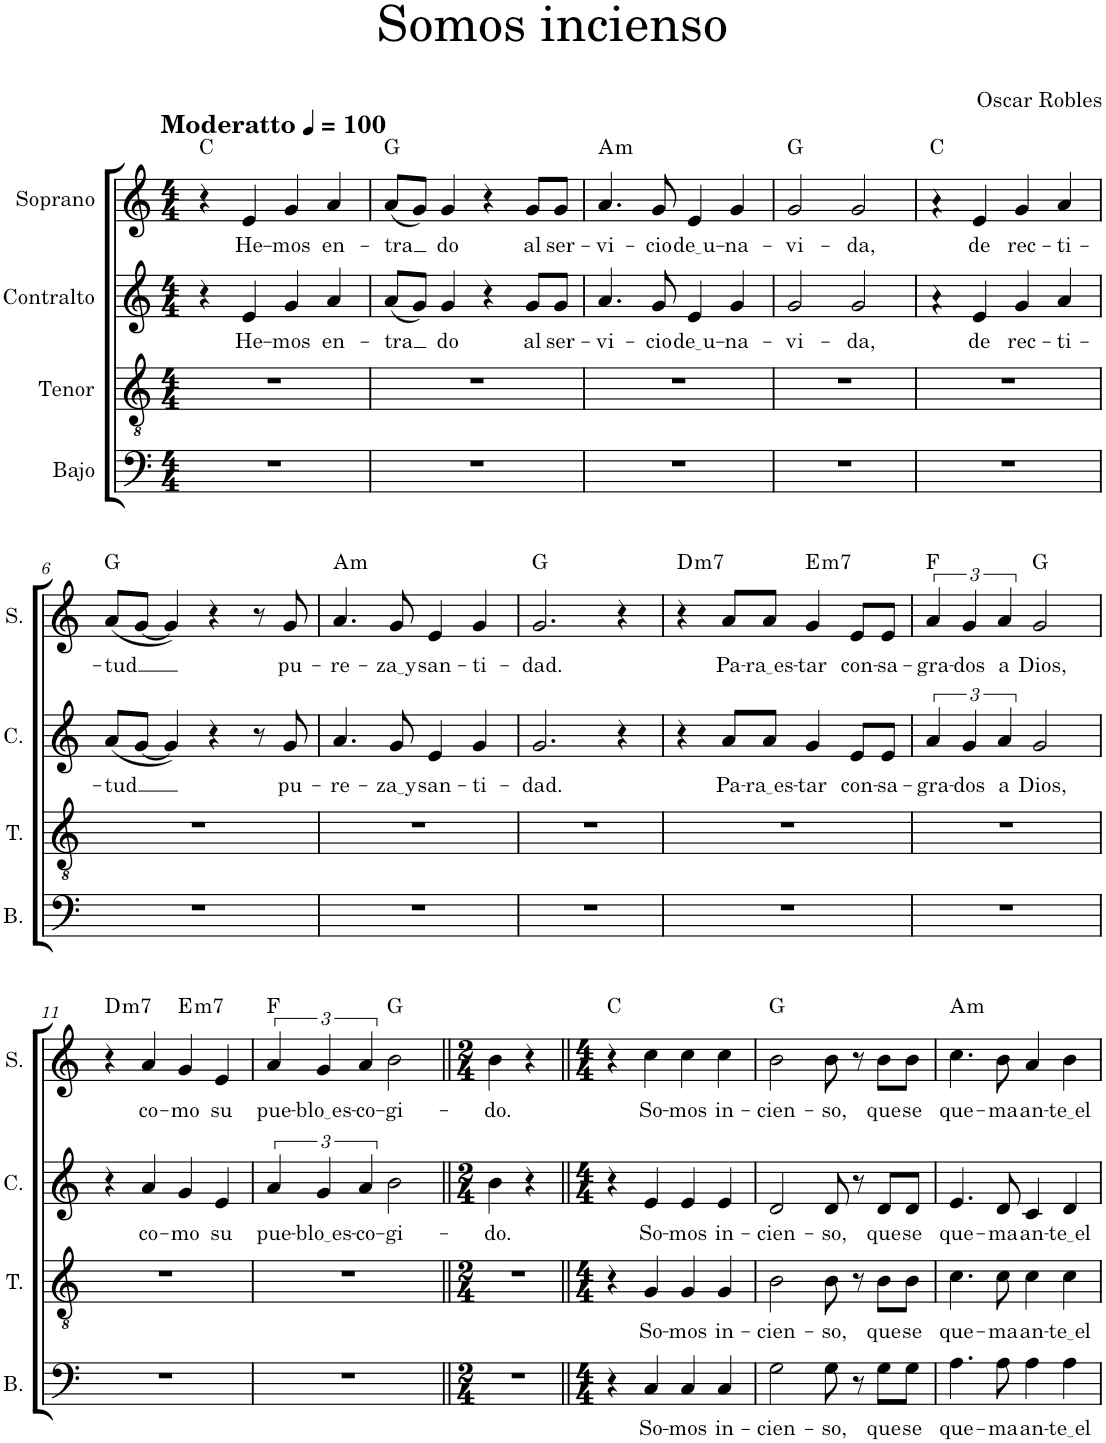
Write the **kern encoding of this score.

**kern	**text	**kern	**text	**kern	**text	**kern	**text	**harte
*part4	*part4	*part3	*part3	*part2	*part2	*part1	*part1	*part1
*staff4	*staff4	*staff3	*staff3	*staff2	*staff2	*staff1	*staff1	*
*I"Bajo	*	*I"Tenor	*	*I"Contralto	*	*I"Soprano	*	*
*I'B.	*	*I'T.	*	*I'C.	*	*I'S.	*	*
*clefF4	*	*clefGv2	*	*clefG2	*	*clefG2	*	*
*k[]	*	*k[]	*	*k[]	*	*k[]	*	*
*M4/4	*	*M4/4	*	*M4/4	*	*M4/4	*	*
*MM100	*	*MM100	*	*MM100	*	*MM100	*	*
=1	=1	=1	=1	=1	=1	=1	=1	=1
!	!	!	!	!	!	!LO:TX:a:B:t=Moderatto	!	!
1r	.	1r	.	4r	.	4r	.	C:maj
!	!	!	!	!	!LO:LY:b	!	!LO:LY:b	!
.	.	.	.	4e/	He-	4e/	He-	.
!	!	!	!	!	!LO:LY:b	!	!LO:LY:b	!
.	.	.	.	4g/	-mos	4g/	-mos	.
!	!	!	!	!	!LO:LY:b	!	!LO:LY:b	!
.	.	.	.	4a/	en-	4a/	en-	.
=2	=2	=2	=2	=2	=2	=2	=2	=2
!	!	!	!	!	!LO:LY:b	!	!LO:LY:b	!
1r	.	1r	.	(8a/L	-tra	(8a/L	-tra	G:maj
.	.	.	.	8g/J)	.	8g/J)	.	.
!	!	!	!	!	!LO:LY:b	!	!LO:LY:b	!
.	.	.	.	4g/	do	4g/	do	.
.	.	.	.	4r	.	4r	.	.
!	!	!	!	!	!LO:LY:b	!	!LO:LY:b	!
.	.	.	.	8g/L	al	8g/L	al	.
!	!	!	!	!	!LO:LY:b	!	!LO:LY:b	!
.	.	.	.	8g/J	ser-	8g/J	ser-	.
=3	=3	=3	=3	=3	=3	=3	=3	=3
!	!	!	!	!	!LO:LY:b	!	!LO:LY:b	!LO:H:kt=m
1r	.	1r	.	4.a/	-vi-	4.a/	-vi-	A:min
!	!	!	!	!	!LO:LY:b	!	!LO:LY:b	!
.	.	.	.	8g/	-cio	8g/	-cio	.
!	!	!	!	!	!LO:LY:b	!	!LO:LY:b	!
.	.	.	.	4e/	de u	4e/	de u	.
!	!	!	!	!	!LO:LY:b	!	!LO:LY:b	!
.	.	.	.	4g/	-na-	4g/	-na-	.
=4	=4	=4	=4	=4	=4	=4	=4	=4
!	!	!	!	!	!LO:LY:b	!	!LO:LY:b	!
1r	.	1r	.	2g/	-vi-	2g/	-vi-	G:maj
!	!	!	!	!	!LO:LY:b	!	!LO:LY:b	!
.	.	.	.	2g/	-da,	2g/	-da,	.
=5	=5	=5	=5	=5	=5	=5	=5	=5
1r	.	1r	.	4ra	.	4ra	.	C:maj
!	!	!	!	!	!LO:LY:b	!	!LO:LY:b	!
.	.	.	.	4e/	de	4e/	de	.
!	!	!	!	!	!LO:LY:b	!	!LO:LY:b	!
.	.	.	.	4g/	rec-	4g/	rec-	.
!	!	!	!	!	!LO:LY:b	!	!LO:LY:b	!
.	.	.	.	4a/	-ti-	4a/	-ti-	.
!!LO:LB:g=z
=6	=6	=6	=6	=6	=6	=6	=6	=6
!	!	!	!	!	!LO:LY:b	!	!LO:LY:b	!
1r	.	1r	.	(8a/L	-tud	(8a/L	-tud	G:maj
.	.	.	.	[8g/J	.	[8g/J	.	.
.	.	.	.	4g/])	.	4g/])	.	.
.	.	.	.	4r	.	4r	.	.
.	.	.	.	8r	.	8r	.	.
!	!	!	!	!	!LO:LY:b	!	!LO:LY:b	!
.	.	.	.	8g/	pu-	8g/	pu-	.
=7	=7	=7	=7	=7	=7	=7	=7	=7
!	!	!	!	!	!LO:LY:b	!	!LO:LY:b	!LO:H:kt=m
1r	.	1r	.	4.a/	-re-	4.a/	-re-	A:min
!	!	!	!	!	!LO:LY:b	!	!LO:LY:b	!
.	.	.	.	8g/	za y	8g/	za y	.
!	!	!	!	!	!LO:LY:b	!	!LO:LY:b	!
.	.	.	.	4e/	san-	4e/	san-	.
!	!	!	!	!	!LO:LY:b	!	!LO:LY:b	!
.	.	.	.	4g/	-ti-	4g/	-ti-	.
=8	=8	=8	=8	=8	=8	=8	=8	=8
!	!	!	!	!	!LO:LY:b	!	!LO:LY:b	!
1r	.	1r	.	2.g/	-dad.	2.g/	-dad.	G:maj
.	.	.	.	4r	.	4r	.	.
=9	=9	=9	=9	=9	=9	=9	=9	=9
!	!	!	!	!	!	!	!	!LO:H:kt=m7
1r	.	1r	.	4r	.	4r	.	D:min7
!	!	!	!	!	!LO:LY:b	!	!LO:LY:b	!
.	.	.	.	8a/L	Pa-	8a/L	Pa-	.
!	!	!	!	!	!LO:LY:b	!	!LO:LY:b	!
.	.	.	.	8a/J	ra es	8a/J	ra es	.
!	!	!	!	!	!LO:LY:b	!	!LO:LY:b	!LO:H:kt=m7
.	.	.	.	4g/	-tar	4g/	-tar	E:min7
!	!	!	!	!	!LO:LY:b	!	!LO:LY:b	!
.	.	.	.	8e/L	con-	8e/L	con-	.
!	!	!	!	!	!LO:LY:b	!	!LO:LY:b	!
.	.	.	.	8e/J	-sa-	8e/J	-sa-	.
=10	=10	=10	=10	=10	=10	=10	=10	=10
!	!	!	!	!	!LO:LY:b	!	!LO:LY:b	!
1r	.	1r	.	6a/	-gra-	6a/	-gra-	F:maj
!	!	!	!	!	!LO:LY:b	!	!LO:LY:b	!
.	.	.	.	6g/	-dos	6g/	-dos	.
!	!	!	!	!	!LO:LY:b	!	!LO:LY:b	!
.	.	.	.	6a/	a	6a/	a	.
!	!	!	!	!	!LO:LY:b	!	!LO:LY:b	!
.	.	.	.	2g/	Dios,	2g/	Dios,	G:maj
!!LO:LB:g=z
=11	=11	=11	=11	=11	=11	=11	=11	=11
!	!	!	!	!	!	!	!	!LO:H:kt=m7
1r	.	1r	.	4r	.	4r	.	D:min7
!	!	!	!	!	!LO:LY:b	!	!LO:LY:b	!
.	.	.	.	4a/	co-	4a/	co-	.
!	!	!	!	!	!LO:LY:b	!	!LO:LY:b	!LO:H:kt=m7
.	.	.	.	4g/	-mo	4g/	-mo	E:min7
!	!	!	!	!	!LO:LY:b	!	!LO:LY:b	!
.	.	.	.	4e/	su	4e/	su	.
=12	=12	=12	=12	=12	=12	=12	=12	=12
!	!	!	!	!	!LO:LY:b	!	!LO:LY:b	!
1r	.	1r	.	6a/	pue-	6a/	pue-	F:maj
!	!	!	!	!	!LO:LY:b	!	!LO:LY:b	!
.	.	.	.	6g/	blo es	6g/	blo es	.
!	!	!	!	!	!LO:LY:b	!	!LO:LY:b	!
.	.	.	.	6a/	-co-	6a/	-co-	.
!	!	!	!	!	!LO:LY:b	!	!LO:LY:b	!
.	.	.	.	2b\	-gi-	2b\	-gi-	G:maj
=13||	=13||	=13||	=13||	=13||	=13||	=13||	=13||	=13||
*M2/4	*	*M2/4	*	*M2/4	*	*M2/4	*	*
!	!	!	!	!	!LO:LY:b	!	!LO:LY:b	!
2r	.	2r	.	4b\	-do.	4b\	-do.	.
.	.	.	.	4r	.	4r	.	.
=14||	=14||	=14||	=14||	=14||	=14||	=14||	=14||	=14||
*M4/4	*	*M4/4	*	*M4/4	*	*M4/4	*	*
4r	.	4r	.	4r	.	4r	.	C:maj
!	!LO:LY:b	!	!LO:LY:b	!	!LO:LY:b	!	!LO:LY:b	!
4C/	So-	4G/	So-	4e/	So-	4cc\	So-	.
!	!LO:LY:b	!	!LO:LY:b	!	!LO:LY:b	!	!LO:LY:b	!
4C/	-mos	4G/	-mos	4e/	-mos	4cc\	-mos	.
!	!LO:LY:b	!	!LO:LY:b	!	!LO:LY:b	!	!LO:LY:b	!
4C/	in-	4G/	in-	4e/	in-	4cc\	in-	.
=15	=15	=15	=15	=15	=15	=15	=15	=15
!	!LO:LY:b	!	!LO:LY:b	!	!LO:LY:b	!	!LO:LY:b	!
2G\	-cien-	2B\	-cien-	2d/	-cien-	2b\	-cien-	G:maj
!	!LO:LY:b	!	!LO:LY:b	!	!LO:LY:b	!	!LO:LY:b	!
8G\	-so,	8B\	-so,	8d/	-so,	8b\	-so,	.
8r	.	8r	.	8r	.	8r	.	.
!	!LO:LY:b	!	!LO:LY:b	!	!LO:LY:b	!	!LO:LY:b	!
8G\L	que	8B\L	que	8d/L	que	8b\L	que	.
!	!LO:LY:b	!	!LO:LY:b	!	!LO:LY:b	!	!LO:LY:b	!
8G\J	se	8B\J	se	8d/J	se	8b\J	se	.
=16	=16	=16	=16	=16	=16	=16	=16	=16
!	!LO:LY:b	!	!LO:LY:b	!	!LO:LY:b	!	!LO:LY:b	!LO:H:kt=m
4.A\	que-	4.c\	que-	4.e/	que-	4.cc\	que-	A:min
!	!LO:LY:b	!	!LO:LY:b	!	!LO:LY:b	!	!LO:LY:b	!
8A\	-ma	8c\	-ma	8d/	-ma	8b\	-ma	.
!	!LO:LY:b	!	!LO:LY:b	!	!LO:LY:b	!	!LO:LY:b	!
4A\	an-	4c\	an-	4c/	an-	4a/	an-	.
!	!LO:LY:b	!	!LO:LY:b	!	!LO:LY:b	!	!LO:LY:b	!
4A\	te el	4c\	te el	4d/	te el	4b\	te el	.
=	=	=	=	=	=	=	=	=
*-	*-	*-	*-	*-	*-	*-	*-	*-
